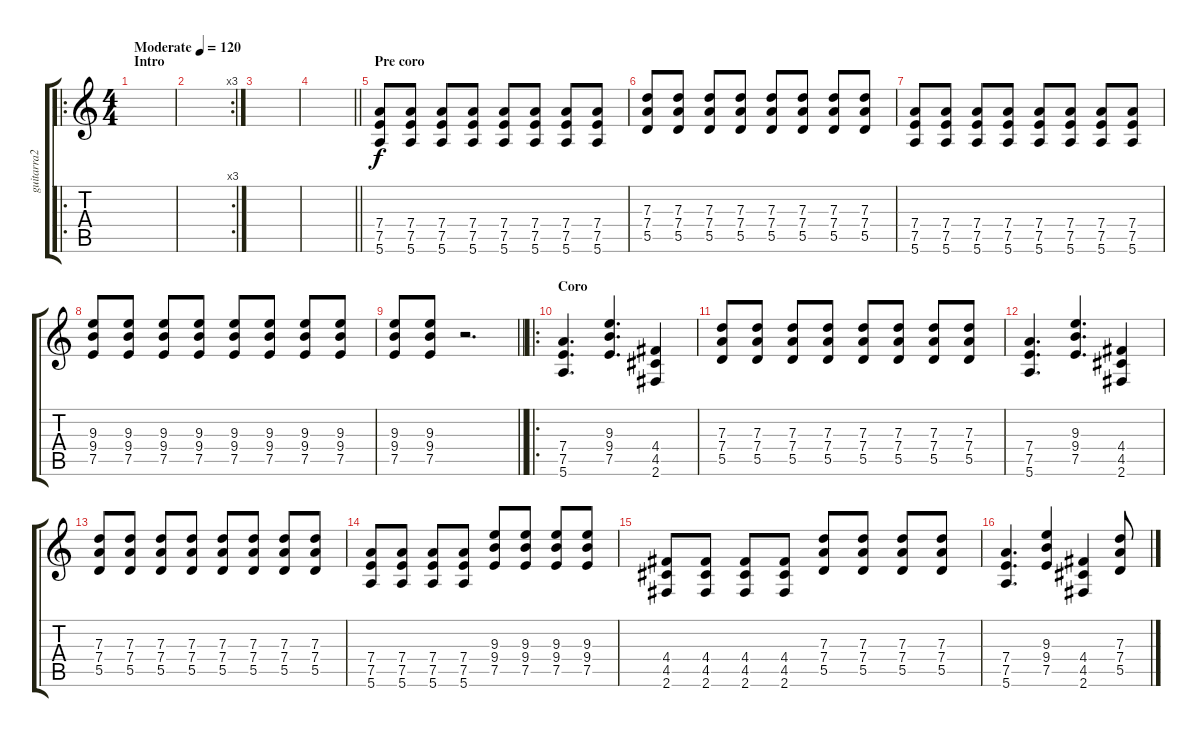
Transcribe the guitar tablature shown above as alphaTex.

\track ("guitarra2" "guitarra2") {instrument overdrivenguitar}
\staff {score tabs}
\tuning (E4 B3 G3 D3 A2 E2) {hide}
\ro
\ts (4 4)
\section ("" "Intro")
\tempo (120 "Moderate")
\clef g2
\ks c
|
\rc 3
|
|
\barLineRight lightlight
|
\section ("" "Pre coro")
(7.4 7.5 5.6).8 (7.4 7.5 5.6).8 (7.4 7.5 5.6).8 (7.4 7.5 5.6).8 (7.4 7.5 5.6).8 (7.4 7.5 5.6).8 (7.4 7.5 5.6).8 (7.4 7.5 5.6).8 |
(7.3 7.4 5.5).8 (7.3 7.4 5.5).8 (7.3 7.4 5.5).8 (7.3 7.4 5.5).8 (7.3 7.4 5.5).8 (7.3 7.4 5.5).8 (7.3 7.4 5.5).8 (7.3 7.4 5.5).8 |
(7.4 7.5 5.6).8 (7.4 7.5 5.6).8 (7.4 7.5 5.6).8 (7.4 7.5 5.6).8 (7.4 7.5 5.6).8 (7.4 7.5 5.6).8 (7.4 7.5 5.6).8 (7.4 7.5 5.6).8 |
(9.3 9.4 7.5).8 (9.3 9.4 7.5).8 (9.3 9.4 7.5).8 (9.3 9.4 7.5).8 (9.3 9.4 7.5).8 (9.3 9.4 7.5).8 (9.3 9.4 7.5).8 (9.3 9.4 7.5).8 |
\barLineRight lightlight
(9.3 9.4 7.5).8 (9.3 9.4 7.5).8 r.2{d} |
\ro
\section ("" "Coro")
(7.4 7.5 5.6).4{d} (9.3 9.4 7.5).4{d} (4.4 4.5 2.6).4 |
(7.3 7.4 5.5).8 (7.3 7.4 5.5).8 (7.3 7.4 5.5).8 (7.3 7.4 5.5).8 (7.3 7.4 5.5).8 (7.3 7.4 5.5).8 (7.3 7.4 5.5).8 (7.3 7.4 5.5).8 |
(7.4 7.5 5.6).4{d} (9.3 9.4 7.5).4{d} (4.4 4.5 2.6).4 |
(7.3 7.4 5.5).8 (7.3 7.4 5.5).8 (7.3 7.4 5.5).8 (7.3 7.4 5.5).8 (7.3 7.4 5.5).8 (7.3 7.4 5.5).8 (7.3 7.4 5.5).8 (7.3 7.4 5.5).8 |
(7.4 7.5 5.6).8 (7.4 7.5 5.6).8 (7.4 7.5 5.6).8 (7.4 7.5 5.6).8 (9.3 9.4 7.5).8 (9.3 9.4 7.5).8 (9.3 9.4 7.5).8 (9.3 9.4 7.5).8 |
(4.4 4.5 2.6).8 (4.4 4.5 2.6).8 (4.4 4.5 2.6).8 (4.4 4.5 2.6).8 (7.3 7.4 5.5).8 (7.3 7.4 5.5).8 (7.3 7.4 5.5).8 (7.3 7.4 5.5).8 |
(7.4 7.5 5.6).4{d} (9.3 9.4 7.5).4 (4.4 4.5 2.6).4 (7.3 7.4 5.5).8
